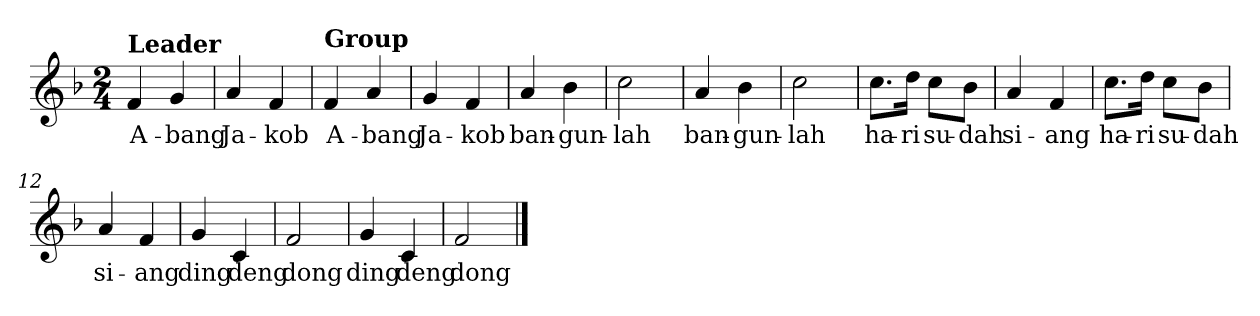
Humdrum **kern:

**kern	**text
*part1	*part1
*staff1	*staff1
*clefG2	*
*k[b-]	*
*F:	*
*M2/4	*
=1	=1
!LO:TX:a:B:t=Leader	!
!	!LO:LY:b
4f/	A-
!	!LO:LY:b
4g/	-bang
=2	=2
!	!LO:LY:b
4a/	Ja-
!	!LO:LY:b
4f/	-kob
=3	=3
!LO:TX:a:B:t=Group	!
!	!LO:LY:b
4f/	A-
!	!LO:LY:b
4a/	-bang
=4	=4
!	!LO:LY:b
4g/	Ja-
!	!LO:LY:b
4f/	-kob
=5	=5
!	!LO:LY:b
4a/	ban-
!	!LO:LY:b
4b-\	-gun-
=6	=6
!	!LO:LY:b
2cc\	-lah
!!LO:LB:g=z
=7	=7
!	!LO:LY:b
4a/	ban-
!	!LO:LY:b
4b-\	-gun-
=8	=8
!	!LO:LY:b
2cc\	-lah
=9	=9
!	!LO:LY:b
8.cc\L	ha-
!	!LO:LY:b
16dd\Jk	-ri
!	!LO:LY:b
8cc\L	su-
!	!LO:LY:b
8b-\J	-dah
=10	=10
!	!LO:LY:b
4a/	si-
!	!LO:LY:b
4f/	-ang
=11	=11
!	!LO:LY:b
8.cc\L	ha-
!	!LO:LY:b
16dd\Jk	-ri
!	!LO:LY:b
8cc\L	su-
!	!LO:LY:b
8b-\J	-dah
!!LO:LB:g=z
=12	=12
!	!LO:LY:b
4a/	si-
!	!LO:LY:b
4f/	-ang
=13	=13
!	!LO:LY:b
4g/	ding
!	!LO:LY:b
4c/	deng
=14	=14
!	!LO:LY:b
2f/	dong
=15	=15
!	!LO:LY:b
4g/	ding
!	!LO:LY:b
4c/	deng
=16	=16
!	!LO:LY:b
2f/	dong
==	==
*-	*-
